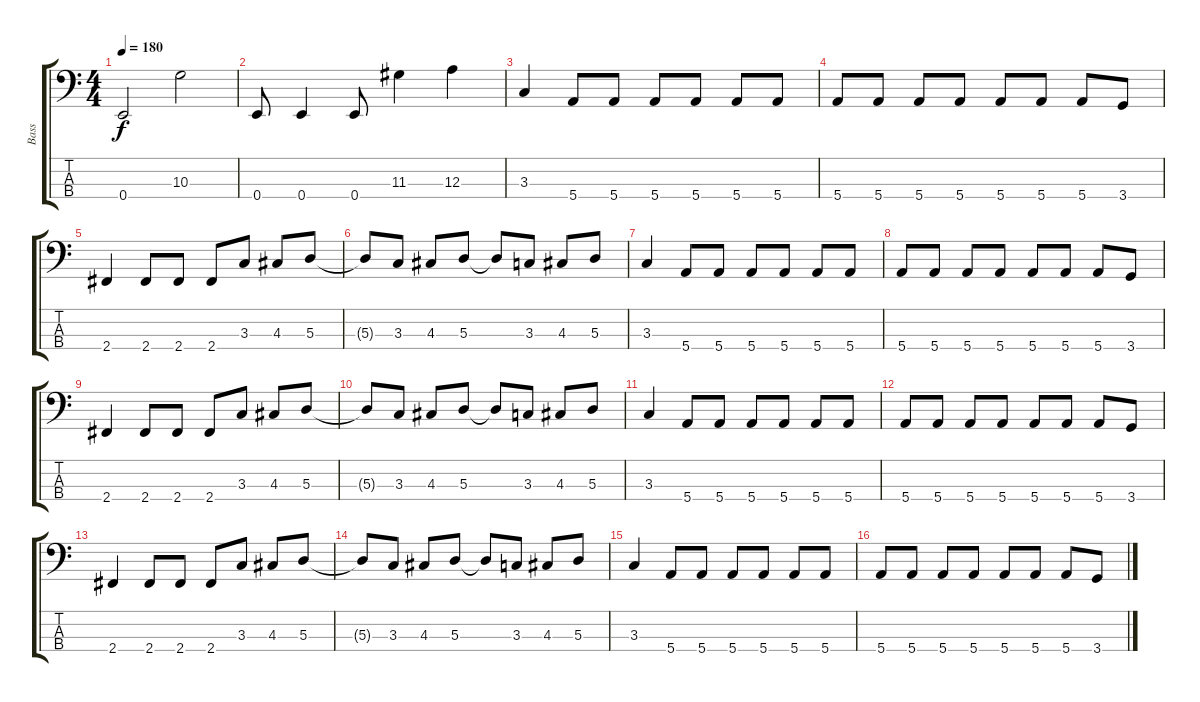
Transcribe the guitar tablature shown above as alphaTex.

\track ("Bass" "Bass") {instrument electricbasspick}
\staff {score tabs}
\tuning (G2 D2 A1 E1) {hide}
\ts (4 4)
\tempo 180
\clef f4
\ks c
0.4.2{dy f} 10.3.2 |
0.4.8 0.4.4 0.4.8 11.3.4 12.3.4 |
3.3.4 5.4.8 5.4.8 5.4.8 5.4.8 5.4.8 5.4.8 |
5.4.8 5.4.8 5.4.8 5.4.8 5.4.8 5.4.8 5.4.8 3.4.8 |
2.4.4 2.4.8 2.4.8 2.4.8 3.3.8 4.3.8 5.3.8 |
5.3{t}.8 3.3.8 4.3.8 5.3.8 5.3{t}.8 3.3.8 4.3.8 5.3.8 |
3.3.4 5.4.8 5.4.8 5.4.8 5.4.8 5.4.8 5.4.8 |
5.4.8 5.4.8 5.4.8 5.4.8 5.4.8 5.4.8 5.4.8 3.4.8 |
2.4.4 2.4.8 2.4.8 2.4.8 3.3.8 4.3.8 5.3.8 |
5.3{t}.8 3.3.8 4.3.8 5.3.8 5.3{t}.8 3.3.8 4.3.8 5.3.8 |
3.3.4 5.4.8 5.4.8 5.4.8 5.4.8 5.4.8 5.4.8 |
5.4.8 5.4.8 5.4.8 5.4.8 5.4.8 5.4.8 5.4.8 3.4.8 |
2.4.4 2.4.8 2.4.8 2.4.8 3.3.8 4.3.8 5.3.8 |
5.3{t}.8 3.3.8 4.3.8 5.3.8 5.3{t}.8 3.3.8 4.3.8 5.3.8 |
3.3.4 5.4.8 5.4.8 5.4.8 5.4.8 5.4.8 5.4.8 |
5.4.8 5.4.8 5.4.8 5.4.8 5.4.8 5.4.8 5.4.8 3.4.8
